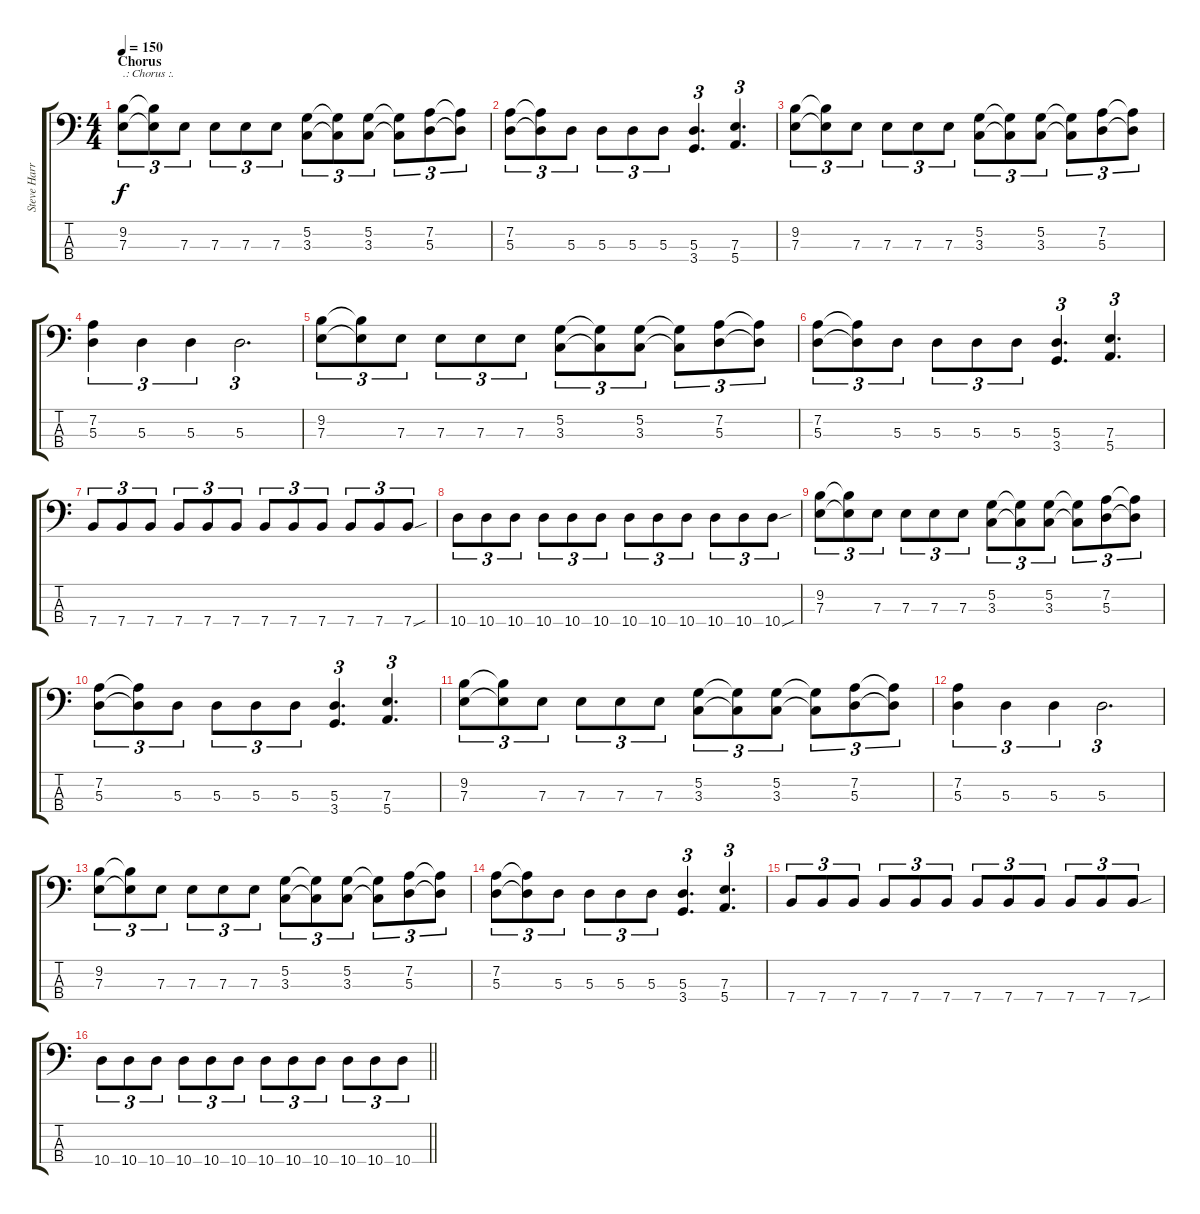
\track ("Steve Harris" "Steve Harr") {instrument electricbassfinger}
\staff {score tabs}
\tuning (G2 D2 A1 E1) {hide}
\ts (4 4)
\section ("" "Chorus")
\tempo 150
\clef f4
\ks c
(9.2 7.3).8{tu (3 2) txt ".: Chorus :." dy f} (9.2{t} 7.3{t}).8{tu (3 2)} 7.3.8{tu (3 2)} 7.3.8{tu (3 2)} 7.3.8{tu (3 2)} 7.3.8{tu (3 2)} (5.2 3.3).8{tu (3 2)} (5.2{t} 3.3{t}).8{tu (3 2)} (5.2 3.3).8{tu (3 2)} (5.2{t} 3.3{t}).8{tu (3 2)} (7.2 5.3).8{tu (3 2)} (7.2{t} 5.3{t}).8{tu (3 2)} |
(7.2 5.3).8{tu (3 2)} (7.2{t} 5.3{t}).8{tu (3 2)} 5.3.8{tu (3 2)} 5.3.8{tu (3 2)} 5.3.8{tu (3 2)} 5.3.8{tu (3 2)} (5.3 3.4).4{d tu (3 2)} (7.3 5.4).4{d tu (3 2)} |
(9.2 7.3).8{tu (3 2)} (9.2{t} 7.3{t}).8{tu (3 2)} 7.3.8{tu (3 2)} 7.3.8{tu (3 2)} 7.3.8{tu (3 2)} 7.3.8{tu (3 2)} (5.2 3.3).8{tu (3 2)} (5.2{t} 3.3{t}).8{tu (3 2)} (5.2 3.3).8{tu (3 2)} (5.2{t} 3.3{t}).8{tu (3 2)} (7.2 5.3).8{tu (3 2)} (7.2{t} 5.3{t}).8{tu (3 2)} |
(7.2 5.3).4{tu (3 2)} 5.3.4{tu (3 2)} 5.3.4{tu (3 2)} 5.3.2{d tu (3 2)} |
(9.2 7.3).8{tu (3 2)} (9.2{t} 7.3{t}).8{tu (3 2)} 7.3.8{tu (3 2)} 7.3.8{tu (3 2)} 7.3.8{tu (3 2)} 7.3.8{tu (3 2)} (5.2 3.3).8{tu (3 2)} (5.2{t} 3.3{t}).8{tu (3 2)} (5.2 3.3).8{tu (3 2)} (5.2{t} 3.3{t}).8{tu (3 2)} (7.2 5.3).8{tu (3 2)} (7.2{t} 5.3{t}).8{tu (3 2)} |
(7.2 5.3).8{tu (3 2)} (7.2{t} 5.3{t}).8{tu (3 2)} 5.3.8{tu (3 2)} 5.3.8{tu (3 2)} 5.3.8{tu (3 2)} 5.3.8{tu (3 2)} (5.3 3.4).4{d tu (3 2)} (7.3 5.4).4{d tu (3 2)} |
7.4.8{tu (3 2)} 7.4.8{tu (3 2)} 7.4.8{tu (3 2)} 7.4.8{tu (3 2)} 7.4.8{tu (3 2)} 7.4.8{tu (3 2)} 7.4.8{tu (3 2)} 7.4.8{tu (3 2)} 7.4.8{tu (3 2)} 7.4.8{tu (3 2)} 7.4.8{tu (3 2)} 7.4{sou}.8{tu (3 2)} |
10.4.8{tu (3 2)} 10.4.8{tu (3 2)} 10.4.8{tu (3 2)} 10.4.8{tu (3 2)} 10.4.8{tu (3 2)} 10.4.8{tu (3 2)} 10.4.8{tu (3 2)} 10.4.8{tu (3 2)} 10.4.8{tu (3 2)} 10.4.8{tu (3 2)} 10.4.8{tu (3 2)} 10.4{sou}.8{tu (3 2)} |
(9.2 7.3).8{tu (3 2)} (9.2{t} 7.3{t}).8{tu (3 2)} 7.3.8{tu (3 2)} 7.3.8{tu (3 2)} 7.3.8{tu (3 2)} 7.3.8{tu (3 2)} (5.2 3.3).8{tu (3 2)} (5.2{t} 3.3{t}).8{tu (3 2)} (5.2 3.3).8{tu (3 2)} (5.2{t} 3.3{t}).8{tu (3 2)} (7.2 5.3).8{tu (3 2)} (7.2{t} 5.3{t}).8{tu (3 2)} |
(7.2 5.3).8{tu (3 2)} (7.2{t} 5.3{t}).8{tu (3 2)} 5.3.8{tu (3 2)} 5.3.8{tu (3 2)} 5.3.8{tu (3 2)} 5.3.8{tu (3 2)} (5.3 3.4).4{d tu (3 2)} (7.3 5.4).4{d tu (3 2)} |
(9.2 7.3).8{tu (3 2)} (9.2{t} 7.3{t}).8{tu (3 2)} 7.3.8{tu (3 2)} 7.3.8{tu (3 2)} 7.3.8{tu (3 2)} 7.3.8{tu (3 2)} (5.2 3.3).8{tu (3 2)} (5.2{t} 3.3{t}).8{tu (3 2)} (5.2 3.3).8{tu (3 2)} (5.2{t} 3.3{t}).8{tu (3 2)} (7.2 5.3).8{tu (3 2)} (7.2{t} 5.3{t}).8{tu (3 2)} |
(7.2 5.3).4{tu (3 2)} 5.3.4{tu (3 2)} 5.3.4{tu (3 2)} 5.3.2{d tu (3 2)} |
(9.2 7.3).8{tu (3 2)} (9.2{t} 7.3{t}).8{tu (3 2)} 7.3.8{tu (3 2)} 7.3.8{tu (3 2)} 7.3.8{tu (3 2)} 7.3.8{tu (3 2)} (5.2 3.3).8{tu (3 2)} (5.2{t} 3.3{t}).8{tu (3 2)} (5.2 3.3).8{tu (3 2)} (5.2{t} 3.3{t}).8{tu (3 2)} (7.2 5.3).8{tu (3 2)} (7.2{t} 5.3{t}).8{tu (3 2)} |
(7.2 5.3).8{tu (3 2)} (7.2{t} 5.3{t}).8{tu (3 2)} 5.3.8{tu (3 2)} 5.3.8{tu (3 2)} 5.3.8{tu (3 2)} 5.3.8{tu (3 2)} (5.3 3.4).4{d tu (3 2)} (7.3 5.4).4{d tu (3 2)} |
7.4.8{tu (3 2)} 7.4.8{tu (3 2)} 7.4.8{tu (3 2)} 7.4.8{tu (3 2)} 7.4.8{tu (3 2)} 7.4.8{tu (3 2)} 7.4.8{tu (3 2)} 7.4.8{tu (3 2)} 7.4.8{tu (3 2)} 7.4.8{tu (3 2)} 7.4.8{tu (3 2)} 7.4{sou}.8{tu (3 2)} |
\barLineRight lightlight
10.4.8{tu (3 2)} 10.4.8{tu (3 2)} 10.4.8{tu (3 2)} 10.4.8{tu (3 2)} 10.4.8{tu (3 2)} 10.4.8{tu (3 2)} 10.4.8{tu (3 2)} 10.4.8{tu (3 2)} 10.4.8{tu (3 2)} 10.4.8{tu (3 2)} 10.4.8{tu (3 2)} 10.4.8{tu (3 2)}
